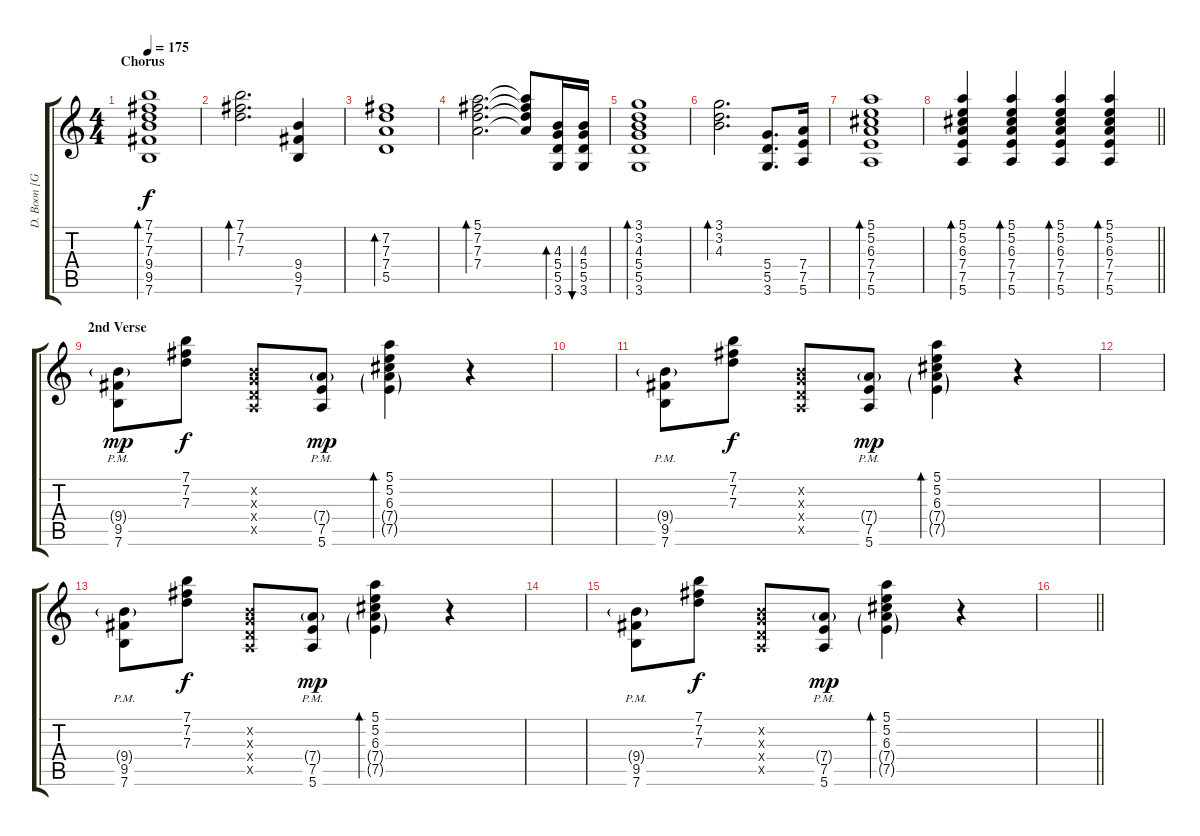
\track ("D. Boon [Guitar]" "D. Boon [G") {instrument overdrivenguitar}
\staff {score tabs}
\tuning (E4 B3 G3 D3 A2 E2) {hide}
\ts (4 4)
\section ("" "Chorus")
\tempo 175
\clef g2
\ks c
(7.1 7.2 7.3 9.4 9.5 7.6).1{bd 120 dy f instrument overdrivenguitar} |
(7.1 7.2 7.3).2{d bd 120} (9.4 9.5 7.6).4 |
(7.2 7.3 7.4 5.5).1{bd 120} |
(5.1 7.2 7.3 7.4).2{d bd 120} (5.1{t} 7.2{t} 7.3{t} 7.4{t}).8 (4.3 5.4 5.5 3.6).16{bd 30} (4.3 5.4 5.5 3.6).16{bu 30} |
(3.1 3.2 4.3 5.4 5.5 3.6).1{bd 120} |
(3.1 3.2 4.3).2{d bd 120} (5.4 5.5 3.6).8{d} (7.4 7.5 5.6).16 |
(5.1 5.2 6.3 7.4 7.5 5.6).1{bd 30} |
\barLineRight lightlight
(5.1 5.2 6.3 7.4 7.5 5.6).4{bd 30} (5.1 5.2 6.3 7.4 7.5 5.6).4{bd 30} (5.1 5.2 6.3 7.4 7.5 5.6).4{bd 30} (5.1 5.2 6.3 7.4 7.5 5.6).4{bd 30} |
\section ("" "2nd Verse")
(9.4{g pm} 9.5{pm} 7.6).8{dy mp} (7.1 7.2 7.3).8{dy f} (0.2{x} 0.3{x} 0.4{x} 0.5{x}).8 (7.4{g pm} 7.5{pm} 5.6).8{dy mp} (5.1 5.2 6.3 7.4{g} 7.5{g}).4{bd 120} r.4 |
|
(9.4{g pm} 9.5{pm} 7.6).8 (7.1 7.2 7.3).8{dy f} (0.2{x} 0.3{x} 0.4{x} 0.5{x}).8 (7.4{g pm} 7.5{pm} 5.6).8{dy mp} (5.1 5.2 6.3 7.4{g} 7.5{g}).4{bd 120} r.4 |
|
(9.4{g pm} 9.5{pm} 7.6).8 (7.1 7.2 7.3).8{dy f} (0.2{x} 0.3{x} 0.4{x} 0.5{x}).8 (7.4{g pm} 7.5{pm} 5.6).8{dy mp} (5.1 5.2 6.3 7.4{g} 7.5{g}).4{bd 120} r.4 |
|
(9.4{g pm} 9.5{pm} 7.6).8 (7.1 7.2 7.3).8{dy f} (0.2{x} 0.3{x} 0.4{x} 0.5{x}).8 (7.4{g pm} 7.5{pm} 5.6).8{dy mp} (5.1 5.2 6.3 7.4{g} 7.5{g}).4{bd 120} r.4 |
\barLineRight lightlight
